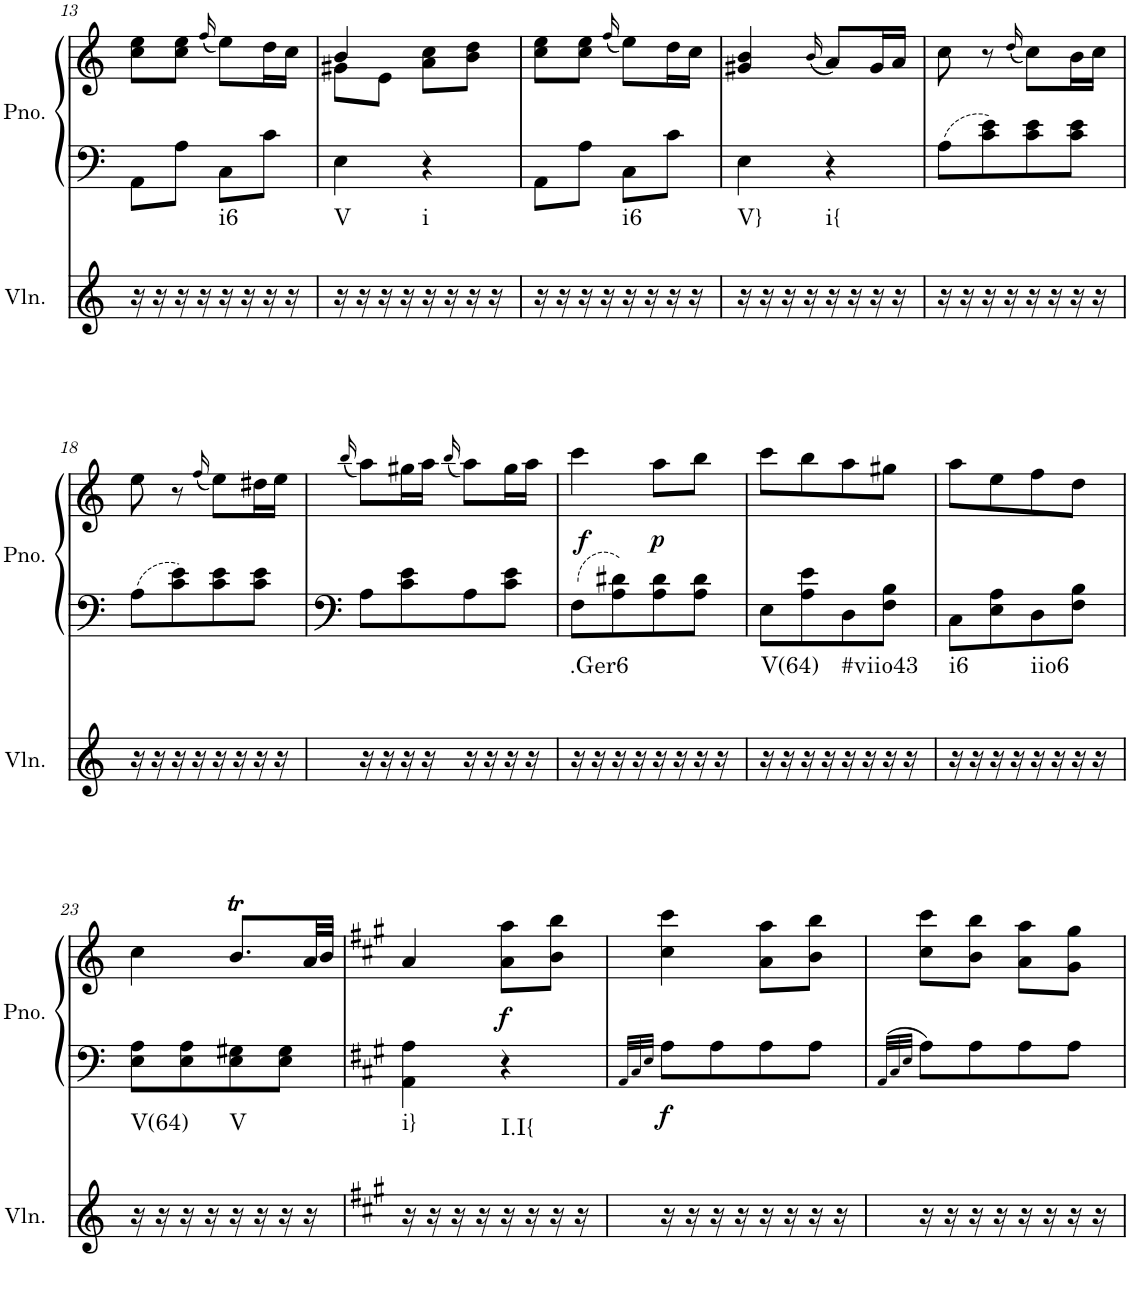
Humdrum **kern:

**kern	**harte	**kern	**kern	**dynam
*part2	*part2	*part1	*part1	*part1
*staff3	*	*staff2	*staff1	*staff1/2
*I"Violin	*	*I"Piano, Piano right	*	*
*I'Vln.	*	*I'Pno.	*	*
!!LO:PB:g=z
*clefG2	*	*clefF4	*clefG2	*
*k[]	*	*k[]	*k[]	*
*M2/4	*	*M2/4	*M2/4	*
=13	=13	=13	=13	=13
16r	.	8AA\L	8cc\ 8ee\L	.
16r	.	.	.	.
16r	.	8A\J	8cc\ 8ee\J	.
16r	.	.	.	.
.	.	.	(16qff/	.
!	!LO:H:kt=i6	!	!	!
16r	N	8C\L	8ee\L)	.
16r	.	.	.	.
16r	.	8c\J	16dd\L	.
16r	.	.	16cc\JJ	.
=14	=14	=14	=14	=14
*	*	*	*^	*
!	!LO:H:kt=V	!	!	!	!
16r	N	4E\	4b/	8g#X\L	.
16r	.	.	.	.	.
16r	.	.	.	8e\J	.
16r	.	.	.	.	.
!	!LO:H:kt=i	!	!	!	!
16r	N	4r	8a\ 8cc\L	4ryy	.
16r	.	.	.	.	.
16r	.	.	8b\ 8dd\J	.	.
16r	.	.	.	.	.
*	*	*	*v	*v	*
=15	=15	=15	=15	=15
16r	.	8AA\L	8cc\ 8ee\L	.
16r	.	.	.	.
16r	.	8A\J	8cc\ 8ee\J	.
16r	.	.	.	.
.	.	.	(16qff/	.
!	!LO:H:kt=i6	!	!	!
16r	N	8C\L	8ee\L)	.
16r	.	.	.	.
16r	.	8c\J	16dd\L	.
16r	.	.	16cc\JJ	.
=16	=16	=16	=16	=16
!	!LO:H:kt=V}	!	!	!
16r	N	4E\	4g#X/ 4b/	.
16r	.	.	.	.
16r	.	.	.	.
16r	.	.	.	.
.	.	.	(16qb/	.
!	!LO:H:kt=i{	!	!	!
16r	N	4r	8a/L)	.
16r	.	.	.	.
16r	.	.	16g#/L	.
16r	.	.	16a/JJ	.
=17	=17	=17	=17	=17
16r	.	8A\L	8cc\	.
16r	.	.	.	.
16r	.	8c\ 8e\	8r	.
16r	.	.	.	.
.	.	.	(16qdd/	.
16r	.	8c\ 8e\	8cc\L)	.
16r	.	.	.	.
16r	.	8c\ 8e\J	16b\L	.
16r	.	.	16cc\JJ	.
!!LO:LB:g=z
=18	=18	=18	=18	=18
16r	.	8A\L	8ee\	.
16r	.	.	.	.
16r	.	8c\ 8e\	8r	.
16r	.	.	.	.
.	.	.	(16qff/	.
16r	.	8c\ 8e\	8ee\L)	.
16r	.	.	.	.
16r	.	8c\ 8e\J	16dd#X\L	.
16r	.	.	16ee\JJ	.
=19	=19	=19	=19	=19
.	.	.	(16qbb/	.
16r	.	8A\L	8aa\L)	.
16r	.	.	.	.
16r	.	8c\ 8e\	16gg#X\L	.
16r	.	.	16aa\JJ	.
.	.	.	(16qbb/	.
16r	.	8A\	8aa\L)	.
16r	.	.	.	.
16r	.	8c\ 8e\J	16gg#\L	.
16r	.	.	16aa\JJ	.
=20	=20	=20	=20	=20
!	!LO:H:kt=.Ger6	!	!	!LO:DY:b
16r	N	8F\L	4ccc\	f
16r	.	.	.	.
16r	.	8A\ 8d#X\	.	.
16r	.	.	.	.
!	!	!	!	!LO:DY:b
16r	.	8A\ 8d#\	8aa\L	p
16r	.	.	.	.
16r	.	8A\ 8d#\J	8bb\J	.
16r	.	.	.	.
=21	=21	=21	=21	=21
!	!LO:H:kt=V(64)	!	!	!
16r	N	8E\L	8ccc\L	.
16r	.	.	.	.
16r	.	8A\ 8e\	8bb\	.
16r	.	.	.	.
!	!LO:H:kt=#viio43	!	!	!
16r	N	8D\	8aa\	.
16r	.	.	.	.
16r	.	8F\ 8B\J	8gg#X\J	.
16r	.	.	.	.
=22	=22	=22	=22	=22
!	!LO:H:kt=i6	!	!	!
16r	N	8C\L	8aa\L	.
16r	.	.	.	.
16r	.	8E\ 8A\	8ee\	.
16r	.	.	.	.
!	!LO:H:kt=iio6	!	!	!
16r	N	8D\	8ff\	.
16r	.	.	.	.
16r	.	8F\ 8B\J	8dd\J	.
16r	.	.	.	.
!!LO:LB:g=z
=23	=23	=23	=23	=23
!	!LO:H:kt=V(64)	!	!	!
16r	N	8E\ 8A\L	4cc\	.
16r	.	.	.	.
16r	.	8E\ 8A\	.	.
16r	.	.	.	.
!	!LO:H:kt=V	!	!	!
16r	N	8E\ 8G#X\	8.bt/L	.
16r	.	.	.	.
16r	.	8E\ 8G#\J	.	.
16r	.	.	32a/LL	.
.	.	.	32b/JJJ	.
=24	=24	=24	=24	=24
*k[f#c#g#]	*	*k[f#c#g#]	*k[f#c#g#]	*
!	!LO:H:kt=i}	!	!	!
16r	N	4AA\ 4A\	4a/	.
16r	.	.	.	.
16r	.	.	.	.
16r	.	.	.	.
!	!LO:H:kt=I.I{	!	!	!LO:DY:b
16r	N	4r	8a\ 8aa\L	f
16r	.	.	.	.
16r	.	.	8b\ 8bb\J	.
16r	.	.	.	.
=25	=25	=25	=25	=25
.	.	32qAA/LLL	.	.
.	.	32qC#/	.	.
.	.	32qE/JJJ	.	.
!	!	!	!	!LO:DY:b=2
16r	.	8A\L	4cc#\ 4ccc#\	f
16r	.	.	.	.
16r	.	8A\	.	.
16r	.	.	.	.
16r	.	8A\	8a\ 8aa\L	.
16r	.	.	.	.
16r	.	8A\J	8b\ 8bb\J	.
16r	.	.	.	.
=26	=26	=26	=26	=26
.	.	32qAA/LLL	.	.
.	.	32qC#/	.	.
.	.	32qE/JJJ	.	.
16r	.	8A\L	8cc#\ 8ccc#\L	.
16r	.	.	.	.
16r	.	8A\	8b\ 8bb\J	.
16r	.	.	.	.
16r	.	8A\	8a\ 8aa\L	.
16r	.	.	.	.
16r	.	8A\J	8g#\ 8gg#\J	.
16r	.	.	.	.
=	=	=	=	=
*-	*-	*-	*-	*-
